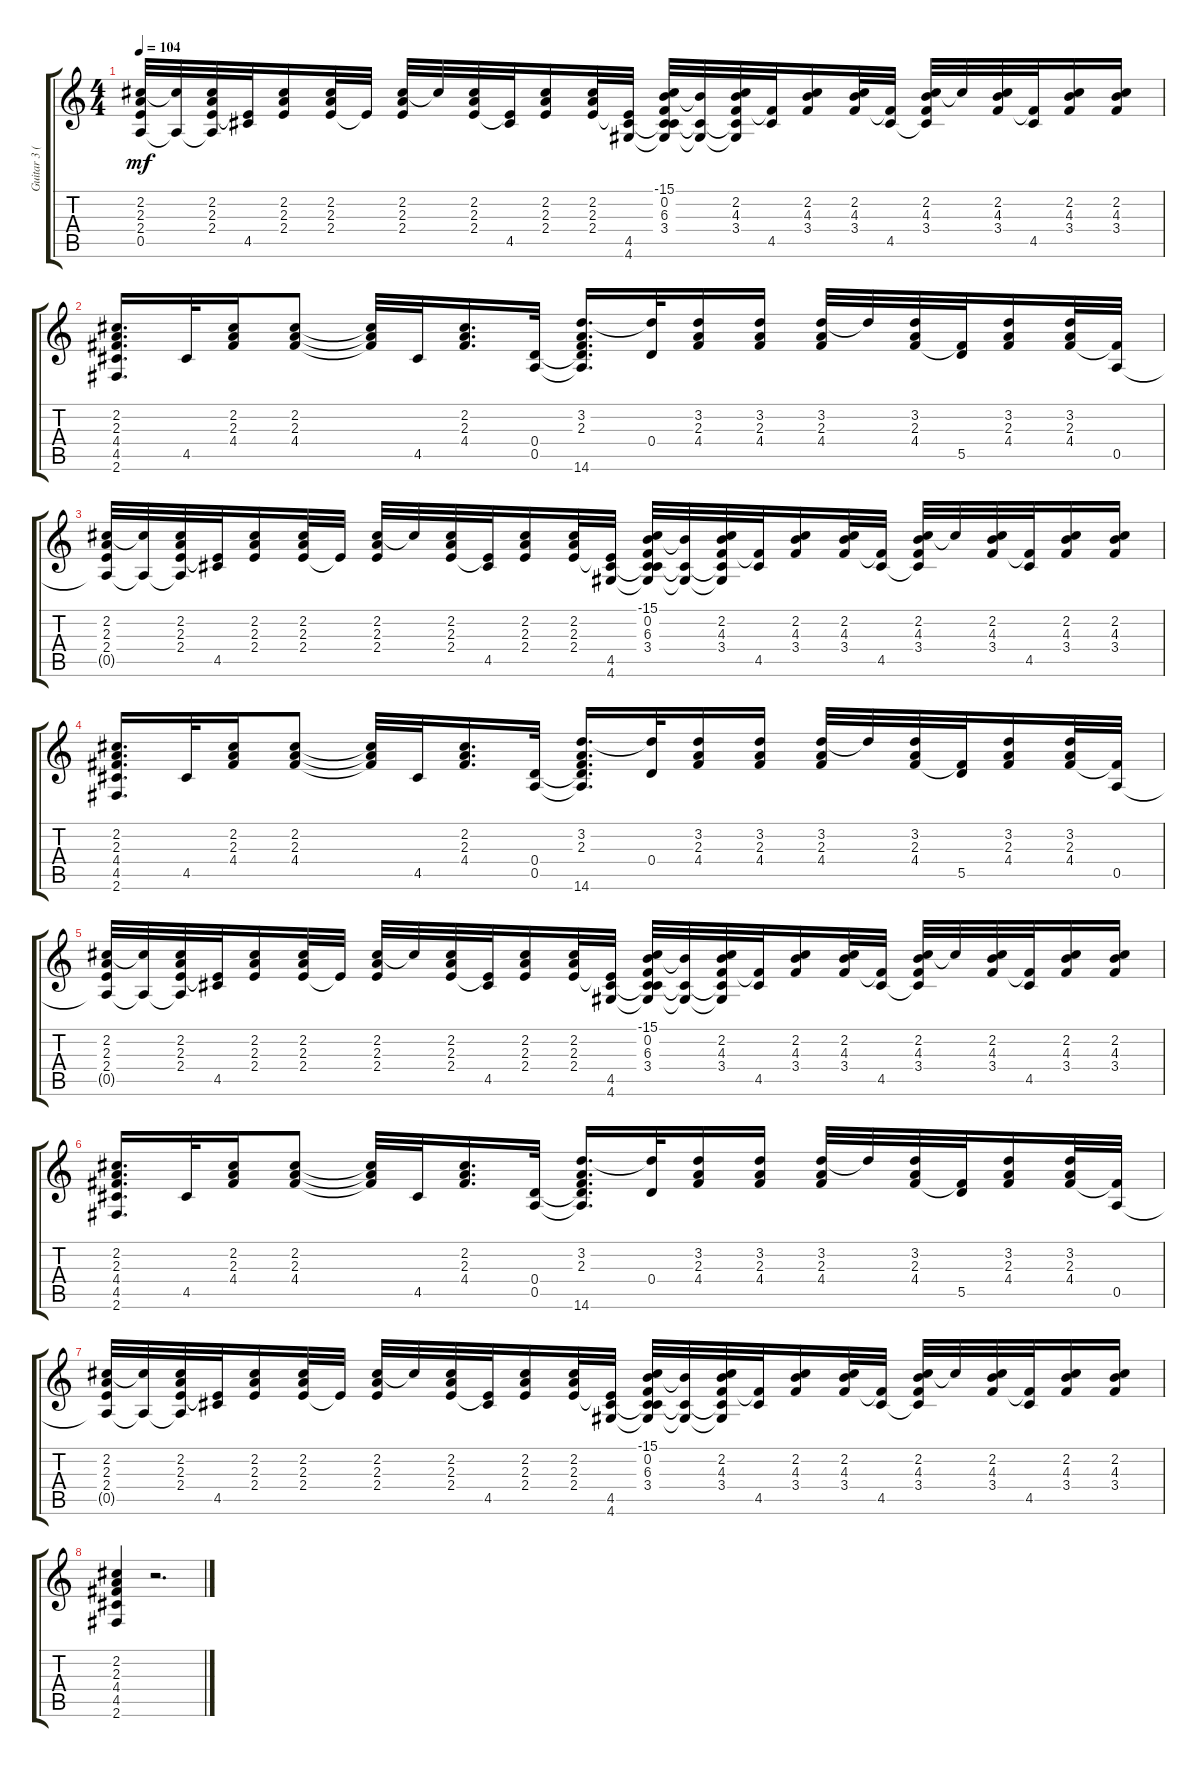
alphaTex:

\track ("Guitar 3 (Staff 1)" "Guitar 3 (") {instrument electricguitarmuted}
\staff {score tabs}
\tuning (E4 B3 G3 D3 A2 E2) {hide}
\ts (4 4)
\tempo 104
\clef g2
\ks c
(2.2 2.3 2.4 0.5{t}).32{dy mf} (2.2{t} 0.5{t}).32 (2.2 2.3 2.4 0.5{t}).32 (2.4{t} 4.5).32 (2.2 2.3 2.4).16 (2.2 2.3 2.4).32 2.4{t}.32 (2.2 2.3 2.4).32 2.2{t}.32 (2.2 2.3 2.4).32 (2.4{t} 4.5).32 (2.2 2.3 2.4).16 (2.2 2.3 2.4).32 (2.4{t} 4.5 4.6).32 (-15.1 0.2 6.3 3.4 4.5{t} 4.6{t}).32 (0.2{t} 4.5{t} 4.6{t}).32 (2.2 4.3 3.4 4.5{t} 4.6{t}).32 (3.4{t} 4.5).32 (2.2 4.3 3.4).16 (2.2 4.3 3.4).32 (3.4{t} 4.5).32 (2.2 4.3 3.4 4.5{t}).32 2.2{t}.32 (2.2 4.3 3.4).32 (3.4{t} 4.5).32 (2.2 4.3 3.4).16 (2.2 4.3 3.4).16 |
(2.2 2.3 4.4 4.5 2.6).16{d} 4.5.32 (2.2 2.3 4.4).16 (2.2 2.3 4.4).8 (2.2{t} 2.3{t} 4.4{t}).32 4.5.32 (2.2 2.3 4.4).16{d} (0.4 0.5).32 (3.2 2.3 0.4{t} 0.5{t} 14.6).16{d} (3.2{t} 0.4).32 (3.2 2.3 4.4).16 (3.2 2.3 4.4).16 (3.2 2.3 4.4).32 3.2{t}.32 (3.2 2.3 4.4).32 (4.4{t} 5.5).32 (3.2 2.3 4.4).16 (3.2 2.3 4.4).32 (4.4{t} 0.5).32 |
(2.2 2.3 2.4 0.5{t}).32 (2.2{t} 0.5{t}).32 (2.2 2.3 2.4 0.5{t}).32 (2.4{t} 4.5).32 (2.2 2.3 2.4).16 (2.2 2.3 2.4).32 2.4{t}.32 (2.2 2.3 2.4).32 2.2{t}.32 (2.2 2.3 2.4).32 (2.4{t} 4.5).32 (2.2 2.3 2.4).16 (2.2 2.3 2.4).32 (2.4{t} 4.5 4.6).32 (-15.1 0.2 6.3 3.4 4.5{t} 4.6{t}).32 (0.2{t} 4.5{t} 4.6{t}).32 (2.2 4.3 3.4 4.5{t} 4.6{t}).32 (3.4{t} 4.5).32 (2.2 4.3 3.4).16 (2.2 4.3 3.4).32 (3.4{t} 4.5).32 (2.2 4.3 3.4 4.5{t}).32 2.2{t}.32 (2.2 4.3 3.4).32 (3.4{t} 4.5).32 (2.2 4.3 3.4).16 (2.2 4.3 3.4).16 |
(2.2 2.3 4.4 4.5 2.6).16{d} 4.5.32 (2.2 2.3 4.4).16 (2.2 2.3 4.4).8 (2.2{t} 2.3{t} 4.4{t}).32 4.5.32 (2.2 2.3 4.4).16{d} (0.4 0.5).32 (3.2 2.3 0.4{t} 0.5{t} 14.6).16{d} (3.2{t} 0.4).32 (3.2 2.3 4.4).16 (3.2 2.3 4.4).16 (3.2 2.3 4.4).32 3.2{t}.32 (3.2 2.3 4.4).32 (4.4{t} 5.5).32 (3.2 2.3 4.4).16 (3.2 2.3 4.4).32 (4.4{t} 0.5).32 |
(2.2 2.3 2.4 0.5{t}).32 (2.2{t} 0.5{t}).32 (2.2 2.3 2.4 0.5{t}).32 (2.4{t} 4.5).32 (2.2 2.3 2.4).16 (2.2 2.3 2.4).32 2.4{t}.32 (2.2 2.3 2.4).32 2.2{t}.32 (2.2 2.3 2.4).32 (2.4{t} 4.5).32 (2.2 2.3 2.4).16 (2.2 2.3 2.4).32 (2.4{t} 4.5 4.6).32 (-15.1 0.2 6.3 3.4 4.5{t} 4.6{t}).32 (0.2{t} 4.5{t} 4.6{t}).32 (2.2 4.3 3.4 4.5{t} 4.6{t}).32 (3.4{t} 4.5).32 (2.2 4.3 3.4).16 (2.2 4.3 3.4).32 (3.4{t} 4.5).32 (2.2 4.3 3.4 4.5{t}).32 2.2{t}.32 (2.2 4.3 3.4).32 (3.4{t} 4.5).32 (2.2 4.3 3.4).16 (2.2 4.3 3.4).16 |
(2.2 2.3 4.4 4.5 2.6).16{d} 4.5.32 (2.2 2.3 4.4).16 (2.2 2.3 4.4).8 (2.2{t} 2.3{t} 4.4{t}).32 4.5.32 (2.2 2.3 4.4).16{d} (0.4 0.5).32 (3.2 2.3 0.4{t} 0.5{t} 14.6).16{d} (3.2{t} 0.4).32 (3.2 2.3 4.4).16 (3.2 2.3 4.4).16 (3.2 2.3 4.4).32 3.2{t}.32 (3.2 2.3 4.4).32 (4.4{t} 5.5).32 (3.2 2.3 4.4).16 (3.2 2.3 4.4).32 (4.4{t} 0.5).32 |
(2.2 2.3 2.4 0.5{t}).32 (2.2{t} 0.5{t}).32 (2.2 2.3 2.4 0.5{t}).32 (2.4{t} 4.5).32 (2.2 2.3 2.4).16 (2.2 2.3 2.4).32 2.4{t}.32 (2.2 2.3 2.4).32 2.2{t}.32 (2.2 2.3 2.4).32 (2.4{t} 4.5).32 (2.2 2.3 2.4).16 (2.2 2.3 2.4).32 (2.4{t} 4.5 4.6).32 (-15.1 0.2 6.3 3.4 4.5{t} 4.6{t}).32 (0.2{t} 4.5{t} 4.6{t}).32 (2.2 4.3 3.4 4.5{t} 4.6{t}).32 (3.4{t} 4.5).32 (2.2 4.3 3.4).16 (2.2 4.3 3.4).32 (3.4{t} 4.5).32 (2.2 4.3 3.4 4.5{t}).32 2.2{t}.32 (2.2 4.3 3.4).32 (3.4{t} 4.5).32 (2.2 4.3 3.4).16 (2.2 4.3 3.4).16 |
(2.2 2.3 4.4 4.5 2.6).4 r.2{d}
